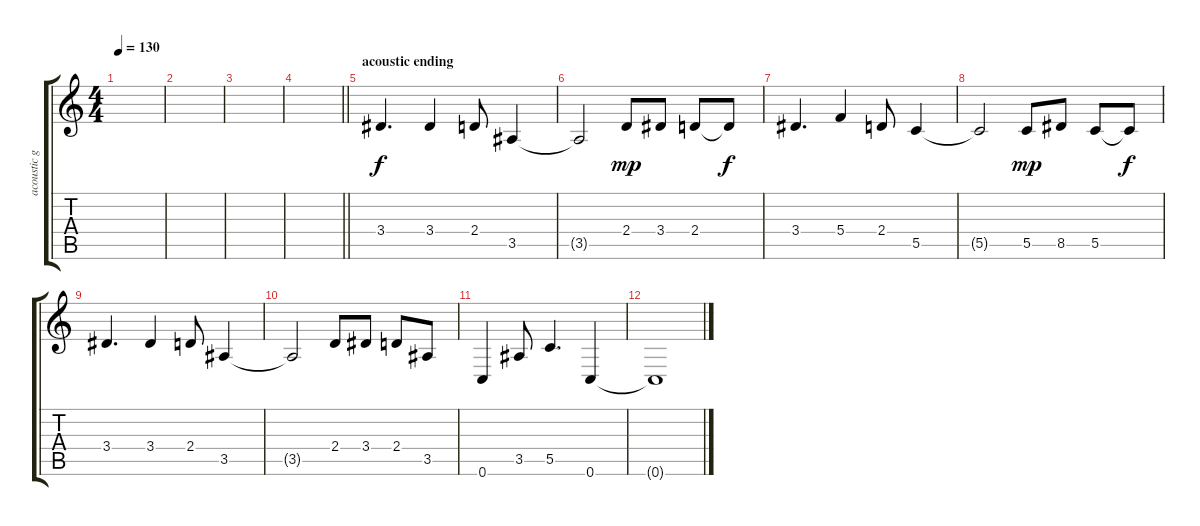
\track ("acoustic guitar" "acoustic g") {instrument acousticguitarsteel}
\staff {score tabs}
\tuning (D4 A3 F3 C3 G2 C2) {hide}
\ts (4 4)
\tempo 130
\clef g2
\ks c
|
|
|
\barLineRight lightlight
|
\section ("" "acoustic ending")
3.4.4{d} 3.4.4 2.4.8 3.5.4 |
3.5{t}.2 2.4.8{dy mp} 3.4.8 2.4.8 2.4{t}.8{dy f} |
3.4.4{d} 5.4.4 2.4.8 5.5.4 |
5.5{t}.2 5.5.8{dy mp} 8.5.8 5.5.8 5.5{t}.8{dy f} |
3.4.4{d} 3.4.4 2.4.8 3.5.4 |
3.5{t}.2 2.4.8 3.4.8 2.4.8 3.5.8 |
0.6.4 3.5.8 5.5.4{d} 0.6.4 |
0.6{t}.1
